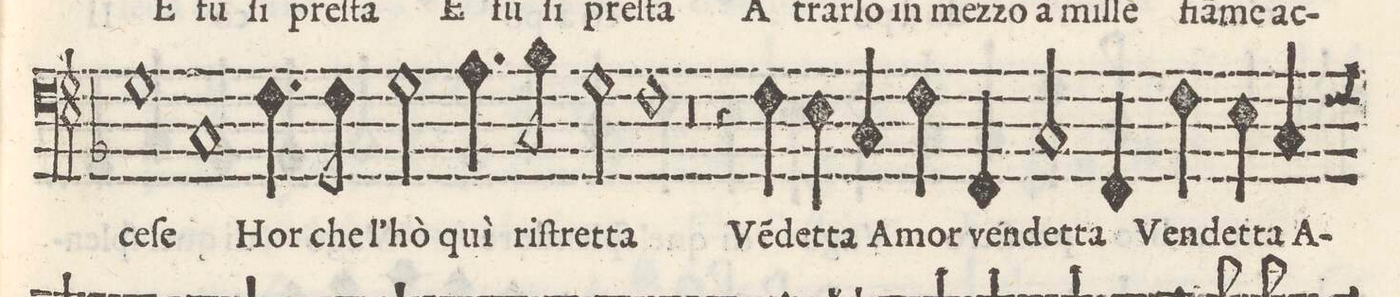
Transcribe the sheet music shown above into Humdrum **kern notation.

**kern	**text
*I"BASSO	*
*clefF4	*
*k[b-]	*
*met(C)	*
*M2/1	*
1G	-ce-
=13-	=13-
1C	-ſe
4.F\	Hor
8F\	che
2G\	l'hò
=14-	=14-
4.A\	qui
8B-\	riſ-
2G\	-tret-
1F	-ta
=15-	=15-
0r	.
=16-	=16-
4r	.
4F\	Vẽ(n)-
4Eny\	-det-
4C/	-ta A-
4F\	-mor
4FF/	ven-
2C/	-det-
=17-	=17-
4FF/	-ta
4F\	Ven-
4E\	-det-
4C/	-ta A-
*custos:F	*
*-	*-
